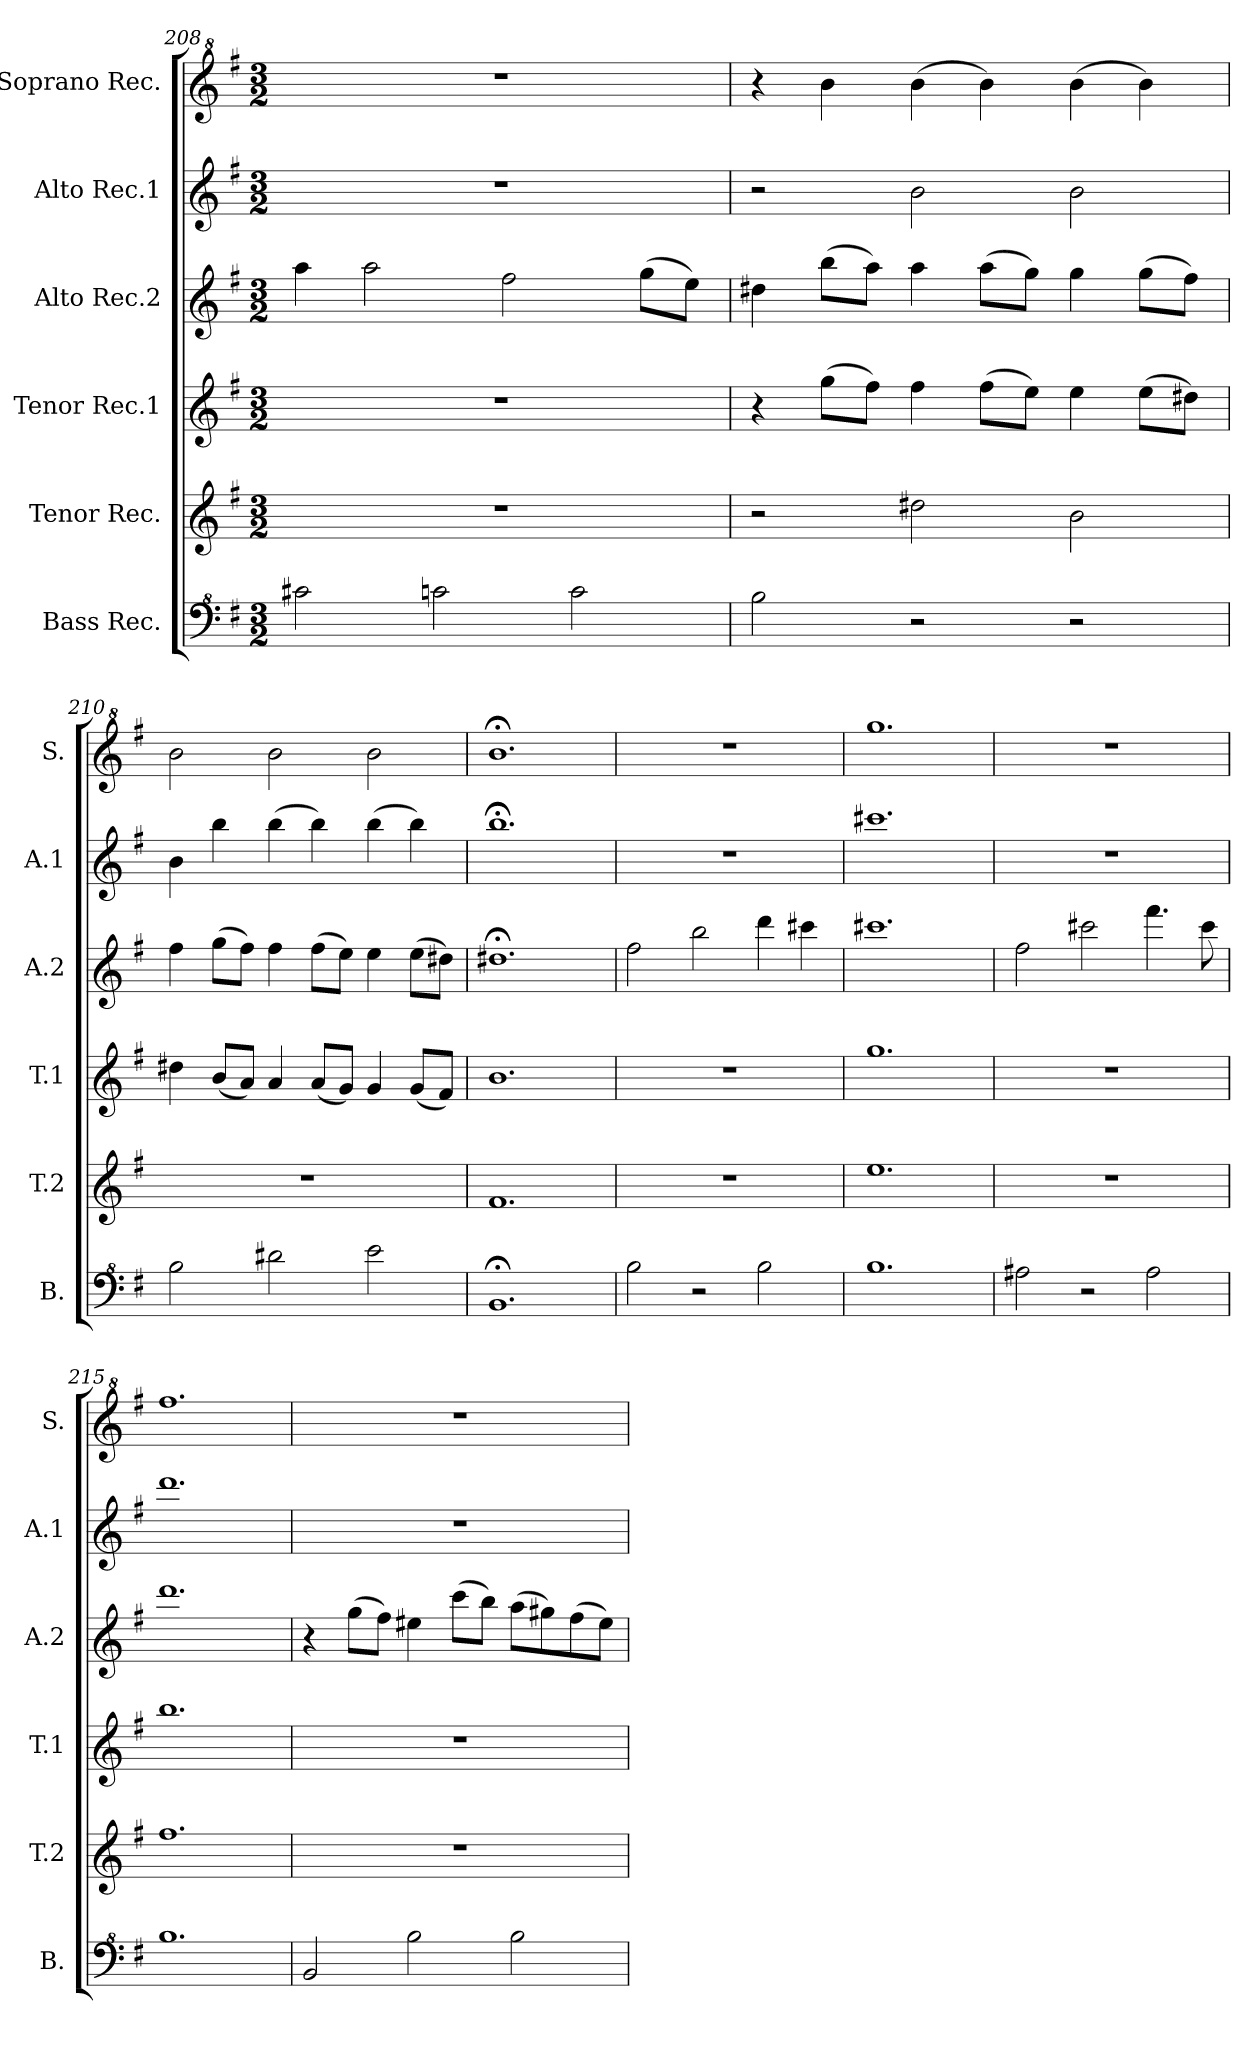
**kern	**kern	**kern	**kern	**kern	**kern
*part6	*part5	*part4	*part3	*part2	*part1
*staff6	*staff5	*staff4	*staff3	*staff2	*staff1
*I"Bass Rec.	*I"Tenor Rec.	*I"Tenor Rec.1	*I"Alto Rec.2	*I"Alto Rec.1	*I"Soprano Rec.
*I'B.	*I'T.2	*I'T.1	*I'A.2	*I'A.1	*I'S.
*clefF^4	*clefG2	*clefG2	*clefG2	*clefG2	*clefG^2
*k[f#]	*k[f#]	*k[f#]	*k[f#]	*k[f#]	*k[f#]
*M3/2	*M3/2	*M3/2	*M3/2	*M3/2	*M3/2
=208	=208	=208	=208	=208	=208
2cc#X\	1.r	1.r	4aa\	1.r	1.r
.	.	.	2aa\	.	.
2ccn\	.	.	.	.	.
.	.	.	2ff#\	.	.
2cc\	.	.	.	.	.
.	.	.	(>8gg\L	.	.
.	.	.	8ee\J)	.	.
=209	=209	=209	=209	=209	=209
2b\	2r	4r	4dd#X\	2r	4r
.	.	(>8gg\L	(>8bb\L	.	4bb\
.	.	8ff#\J)	8aa\J)	.	.
2r	2dd#X\	4ff#\	4aa\	2b\	(>4bb\
.	.	(>8ff#\L	(>8aa\L	.	4bb\)
.	.	8ee\J)	8gg\J)	.	.
2r	2b\	4ee\	4gg\	2b\	(>4bb\
.	.	(>8ee\L	(>8gg\L	.	4bb\)
.	.	8dd#X\J)	8ff#\J)	.	.
=210	=210	=210	=210	=210	=210
2b\	1.r	4dd#X\	4ff#\	4b\	2bb\
.	.	(8b/L	(>8gg\L	4bb\	.
.	.	8a/J)	8ff#\J)	.	.
2dd#X\	.	4a/	4ff#\	(>4bb\	2bb\
.	.	(8a/L	(>8ff#\L	4bb\)	.
.	.	8g/J)	8ee\J)	.	.
2ee\	.	4g/	4ee\	(>4bb\	2bb\
.	.	(8g/L	(>8ee\L	4bb\)	.
.	.	8f#/J)	8dd#X\J)	.	.
=211	=211	=211	=211	=211	=211
1.B;<	1.f#	1.b	1.dd#X;<	1.bb;<	1.bb;<
=212	=212	=212	=212	=212	=212
2b\	1.r	1.r	2ff#\	1.r	1.r
2r	.	.	2bb\	.	.
2b\	.	.	4ddd\	.	.
.	.	.	4ccc#X\	.	.
=213	=213	=213	=213	=213	=213
1.b	1.ee	1.gg	1.ccc#X	1.ccc#X	1.ggg
!!LO:LB:g=z
=214	=214	=214	=214	=214	=214
2a#X\	1.r	1.r	2ff#\	1.r	1.r
2r	.	.	2ccc#X\	.	.
2a#\	.	.	4.fff#\	.	.
.	.	.	8ccc#\	.	.
=215	=215	=215	=215	=215	=215
1.b	1.ff#	1.bb	1.ddd	1.ddd	1.fff#
=216	=216	=216	=216	=216	=216
2B/	1.r	1.r	4r	1.r	1.r
.	.	.	(>8gg\L	.	.
.	.	.	8ff#\J)	.	.
2b\	.	.	4ee#X\	.	.
.	.	.	(>8ccc\L	.	.
.	.	.	8bb\J)	.	.
2b\	.	.	(>8aa\L	.	.
.	.	.	8gg#X\)	.	.
.	.	.	(>8ff#\	.	.
.	.	.	8ee#\J)	.	.
=	=	=	=	=	=
*-	*-	*-	*-	*-	*-
